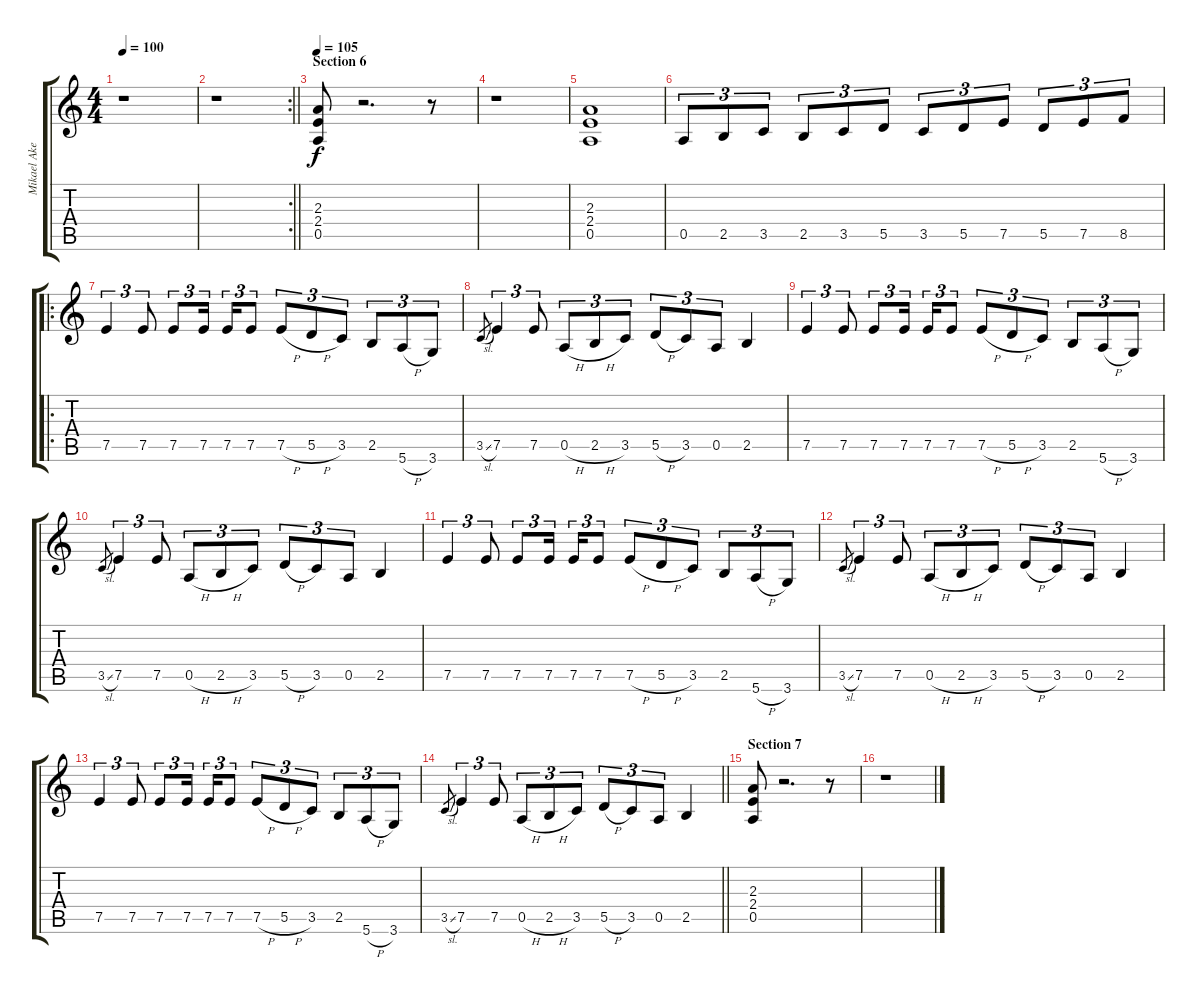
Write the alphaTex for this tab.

\track ("Mikael Akerfeldt" "Mikael Ake") {instrument distortionguitar}
\staff {score tabs}
\tuning (E4 B3 G3 D3 A2 E2) {hide}
\ts (4 4)
\tempo 100
\clef g2
\ks c
r.1{dy f} |
\rc 2
\barLineRight lightlight
r.1 |
\section ("" "Section 6")
\tempo 105
(2.3 2.4 0.5).8{volume 16} r.2{d} r.8 |
r.1 |
(2.3 2.4 0.5).1 |
0.5.8{tu (3 2)} 2.5.8{tu (3 2)} 3.5.8{tu (3 2)} 2.5.8{tu (3 2)} 3.5.8{tu (3 2)} 5.5.8{tu (3 2)} 3.5.8{tu (3 2)} 5.5.8{tu (3 2)} 7.5.8{tu (3 2)} 5.5.8{tu (3 2)} 7.5.8{tu (3 2)} 8.5.8{tu (3 2)} |
\ro
7.5.4{tu (3 2)} 7.5.8{tu (3 2)} 7.5.8{tu (3 2)} 7.5.16{tu (3 2) beam splitsecondary} 7.5.16{tu (3 2)} 7.5.8{tu (3 2)} 7.5{h}.8{tu (3 2)} 5.5{h}.8{tu (3 2)} 3.5.8{tu (3 2)} 2.5.8{tu (3 2)} 5.6{h}.8{tu (3 2)} 3.6.8{tu (3 2)} |
3.5{sl}.8{gr} 7.5.4{tu (3 2)} 7.5.8{tu (3 2)} 0.5{h}.8{tu (3 2)} 2.5{h}.8{tu (3 2)} 3.5.8{tu (3 2)} 5.5{h}.8{tu (3 2)} 3.5.8{tu (3 2)} 0.5.8{tu (3 2)} 2.5.4 |
7.5.4{tu (3 2)} 7.5.8{tu (3 2)} 7.5.8{tu (3 2)} 7.5.16{tu (3 2) beam splitsecondary} 7.5.16{tu (3 2)} 7.5.8{tu (3 2)} 7.5{h}.8{tu (3 2)} 5.5{h}.8{tu (3 2)} 3.5.8{tu (3 2)} 2.5.8{tu (3 2)} 5.6{h}.8{tu (3 2)} 3.6.8{tu (3 2)} |
3.5{sl}.8{gr} 7.5.4{tu (3 2)} 7.5.8{tu (3 2)} 0.5{h}.8{tu (3 2)} 2.5{h}.8{tu (3 2)} 3.5.8{tu (3 2)} 5.5{h}.8{tu (3 2)} 3.5.8{tu (3 2)} 0.5.8{tu (3 2)} 2.5.4 |
7.5.4{tu (3 2)} 7.5.8{tu (3 2)} 7.5.8{tu (3 2)} 7.5.16{tu (3 2) beam splitsecondary} 7.5.16{tu (3 2)} 7.5.8{tu (3 2)} 7.5{h}.8{tu (3 2)} 5.5{h}.8{tu (3 2)} 3.5.8{tu (3 2)} 2.5.8{tu (3 2)} 5.6{h}.8{tu (3 2)} 3.6.8{tu (3 2)} |
3.5{sl}.8{gr} 7.5.4{tu (3 2)} 7.5.8{tu (3 2)} 0.5{h}.8{tu (3 2)} 2.5{h}.8{tu (3 2)} 3.5.8{tu (3 2)} 5.5{h}.8{tu (3 2)} 3.5.8{tu (3 2)} 0.5.8{tu (3 2)} 2.5.4 |
7.5.4{tu (3 2)} 7.5.8{tu (3 2)} 7.5.8{tu (3 2)} 7.5.16{tu (3 2) beam splitsecondary} 7.5.16{tu (3 2)} 7.5.8{tu (3 2)} 7.5{h}.8{tu (3 2)} 5.5{h}.8{tu (3 2)} 3.5.8{tu (3 2)} 2.5.8{tu (3 2)} 5.6{h}.8{tu (3 2)} 3.6.8{tu (3 2)} |
\barLineRight lightlight
3.5{sl}.8{gr} 7.5.4{tu (3 2)} 7.5.8{tu (3 2)} 0.5{h}.8{tu (3 2)} 2.5{h}.8{tu (3 2)} 3.5.8{tu (3 2)} 5.5{h}.8{tu (3 2)} 3.5.8{tu (3 2)} 0.5.8{tu (3 2)} 2.5.4 |
\section ("" "Section 7")
(2.3 2.4 0.5).8 r.2{d} r.8 |
r.1
